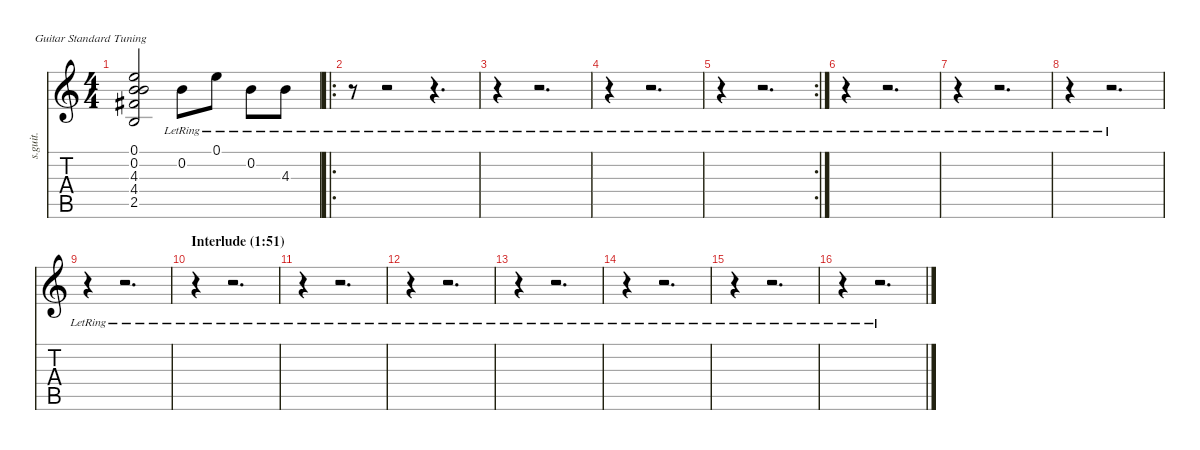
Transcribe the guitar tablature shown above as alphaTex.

\defaultSystemsLayout 4
\hideDynamics
\bracketExtendMode nobrackets
\track ("Gtr II" "s.guit.") {instrument distortionguitar}
\staff {score tabs}
\tuning (E4 B3 G3 D3 A2 E2)
\ts (4 4)
\tempo (78 hide)
\clef g2
\ks c
(0.1{t} 0.2{t} 4.3{t} 4.4{t acc #} 2.5{t}).2{dy mf} 0.2{lr}.8 0.1{lr}.8 0.2{lr}.8 4.3{lr}.8 |
\ro
r.8 r.2 r.4{d} |
r.4 r.2{d} |
r.4 r.2{d} |
\rc 2
r.4 r.2{d} |
r.4 r.2{d} |
r.4 r.2{d} |
r.4 r.2{d} |
r.4 r.2{d} |
\section ("" "Interlude (1:51)")
r.4 r.2{d} |
r.4 r.2{d} |
r.4 r.2{d} |
r.4 r.2{d} |
r.4 r.2{d} |
r.4 r.2{d} |
r.4 r.2{d}
